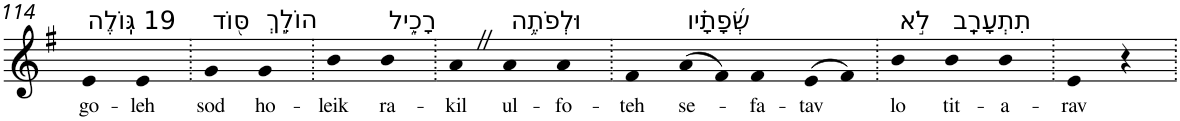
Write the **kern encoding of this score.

**kern	**text
*part1	*part1
*staff1	*staff1
*I"Piano	*
*I'Pno	*
!!LO:PB:g=z
*clefG2	*
*k[f#]	*
*G:	*
=114	=114
!LO:TX:a:t=19 גּֽוֹלֶה	!
!	!LO:LY:b
4e	go-
!	!LO:LY:b
4e	-leh
=115.	=115.
!LO:TX:a:t=סּ֭וֹד	!
!	!LO:LY:b
4g	sod
!LO:TX:a:t=הוֹלֵ֣ךְ	!
!	!LO:LY:b
4g	ho-
=116.	=116.
!	!LO:LY:b
4b	-leik
!LO:TX:a:t=רָכִ֑יל	!
!	!LO:LY:b
4b	ra-
=117.	=117.
!	!LO:LY:b
4aZ	-kil
!LO:TX:a:t=וּלְפֹתֶ֥ה	!
!	!LO:LY:b
4a	ul-
!	!LO:LY:b
4a	-fo-
=118.	=118.
!	!LO:LY:b
4f#	-teh
!LO:TX:a:t=שְׂ֝פָתָ֗יו	!
!	!LO:LY:b
(>8a	se-
8f#)	.
!	!LO:LY:b
4f#	-fa-
!	!LO:LY:b
(>8e	-tav
8f#)	.
=119.	=119.
!LO:TX:a:t=לֹ֣א	!
!	!LO:LY:b
4b	lo
!LO:TX:a:t=תִתְעָרָֽב	!
!	!LO:LY:b
4b	tit-
!	!LO:LY:b
4b	-a-
=120.	=120.
!	!LO:LY:b
4e	-rav
4r	.
=.	=.
*-	*-
